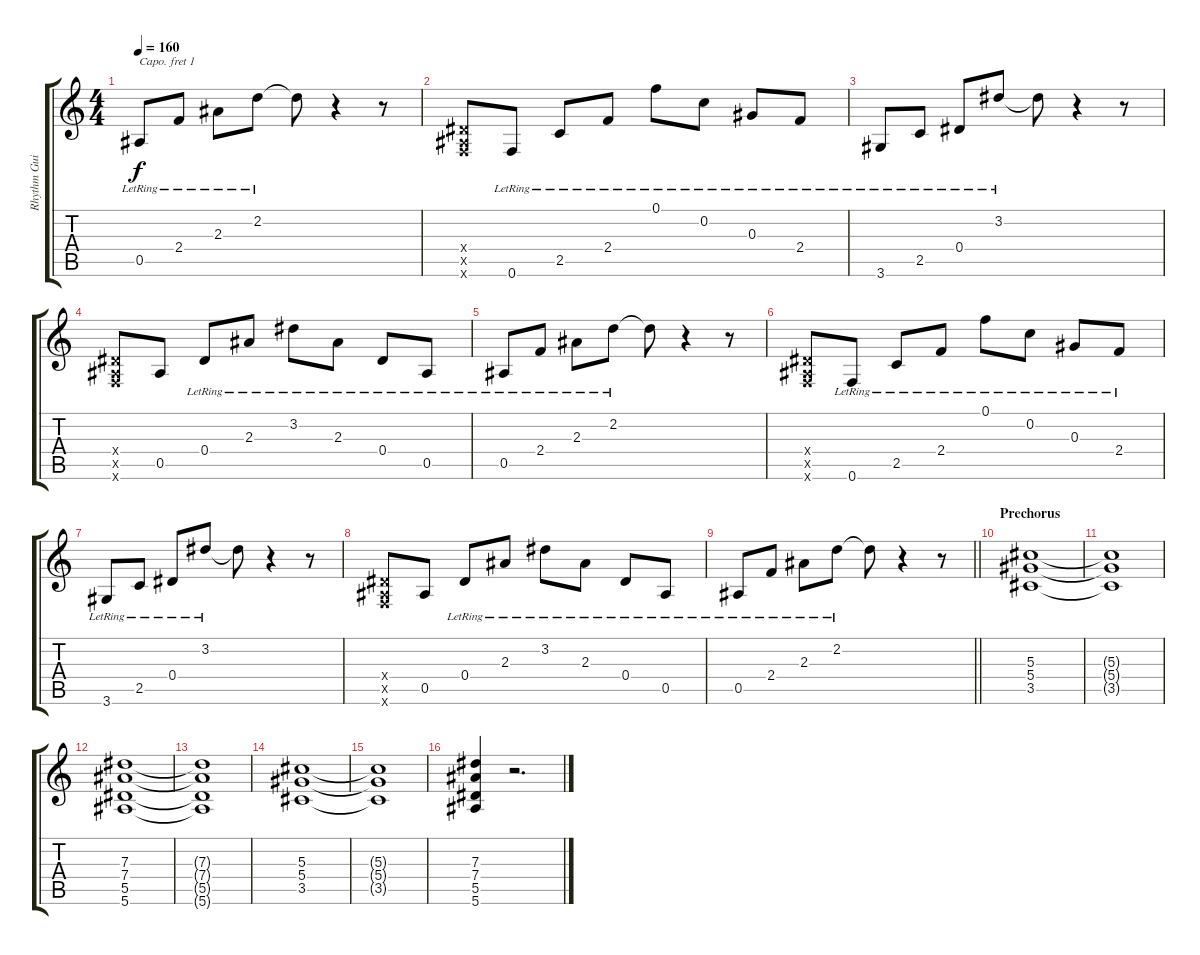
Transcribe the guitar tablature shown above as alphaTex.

\track ("Rhythm Guitar" "Rhythm Gui") {instrument electricguitarjazz}
\staff {score tabs}
\capo 1
\tuning (E4 B3 G3 D3 A2 E2) {hide}
\ts (4 4)
\tempo 160
\clef g2
\ks c
0.5{lr}.8{dy f} 2.4{lr}.8 2.3{lr}.8 2.2{lr}.8 2.2{t}.8 r.4 r.8 |
(0.4{x} 0.5{x} 0.6{x}).8 0.6{lr}.8 2.5{lr}.8 2.4{lr}.8 0.1{lr}.8 0.2{lr}.8 0.3{lr}.8 2.4{lr}.8 |
3.6{lr}.8 2.5{lr}.8 0.4{lr}.8 3.2{lr}.8 3.2{t}.8 r.4 r.8 |
(0.4{x} 0.5{x} 0.6{x}).8 0.5.8 0.4{lr}.8 2.3{lr}.8 3.2{lr}.8 2.3{lr}.8 0.4{lr}.8 0.5{lr}.8 |
0.5{lr}.8 2.4{lr}.8 2.3{lr}.8 2.2{lr}.8 2.2{t}.8 r.4 r.8 |
(0.4{x} 0.5{x} 0.6{x}).8 0.6{lr}.8 2.5{lr}.8 2.4{lr}.8 0.1{lr}.8 0.2{lr}.8 0.3{lr}.8 2.4{lr}.8 |
3.6{lr}.8 2.5{lr}.8 0.4{lr}.8 3.2{lr}.8 3.2{t}.8 r.4 r.8 |
(0.4{x} 0.5{x} 0.6{x}).8 0.5.8 0.4{lr}.8 2.3{lr}.8 3.2{lr}.8 2.3{lr}.8 0.4{lr}.8 0.5{lr}.8 |
\barLineRight lightlight
0.5{lr}.8 2.4{lr}.8 2.3{lr}.8 2.2{lr}.8 2.2{t}.8 r.4 r.8 |
\section ("" "Prechorus")
(5.3 5.4 3.5).1{balance 11 instrument distortionguitar} |
(5.3{t} 5.4{t} 3.5{t}).1 |
(7.3 7.4 5.5 5.6).1 |
(7.3{t} 7.4{t} 5.5{t} 5.6{t}).1 |
(5.3 5.4 3.5).1 |
(5.3{t} 5.4{t} 3.5{t}).1 |
(7.3 7.4 5.5 5.6).4 r.2{d}
